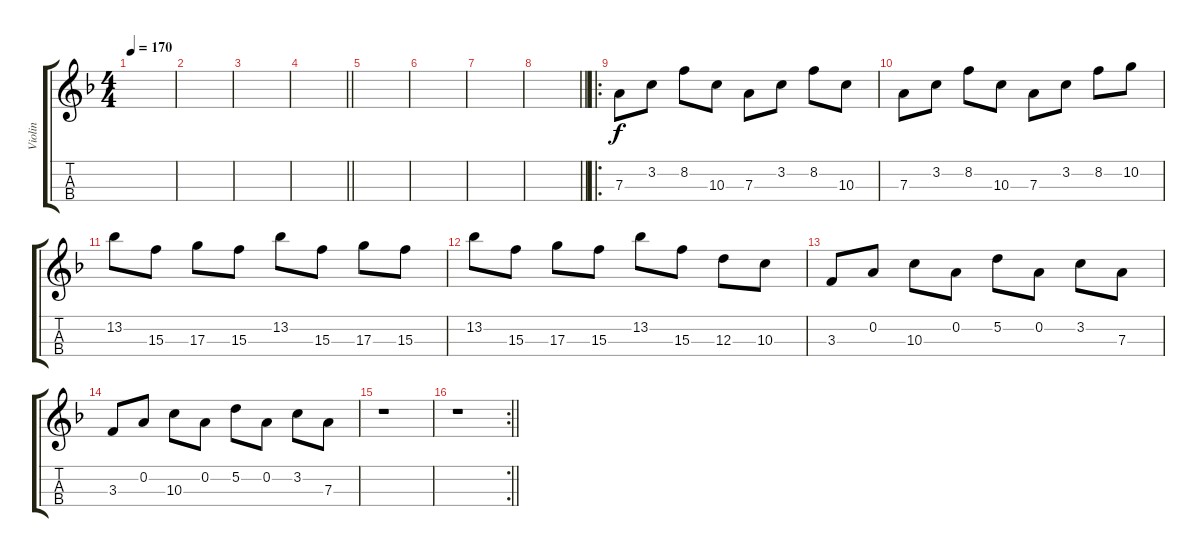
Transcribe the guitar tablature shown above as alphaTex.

\track ("Violin" "Violin") {instrument violin}
\staff {score tabs}
\tuning (E5 A4 D4 G3) {hide}
\ts (4 4)
\tempo 170
\clef g2
\ks f
|
|
|
\barLineRight lightlight
|
|
|
|
\barLineRight lightlight
|
\ro
7.3.8 3.2.8 8.2.8 10.3.8 7.3.8 3.2.8 8.2.8 10.3.8 |
7.3.8 3.2.8 8.2.8 10.3.8 7.3.8 3.2.8 8.2.8 10.2.8 |
13.2.8 15.3.8 17.3.8 15.3.8 13.2.8 15.3.8 17.3.8 15.3.8 |
13.2.8 15.3.8 17.3.8 15.3.8 13.2.8 15.3.8 12.3.8 10.3.8 |
3.3.8 0.2.8 10.3.8 0.2.8 5.2.8 0.2.8 3.2.8 7.3.8 |
3.3.8 0.2.8 10.3.8 0.2.8 5.2.8 0.2.8 3.2.8 7.3.8 |
r.1 |
\rc 2
\barLineRight lightlight
r.1
